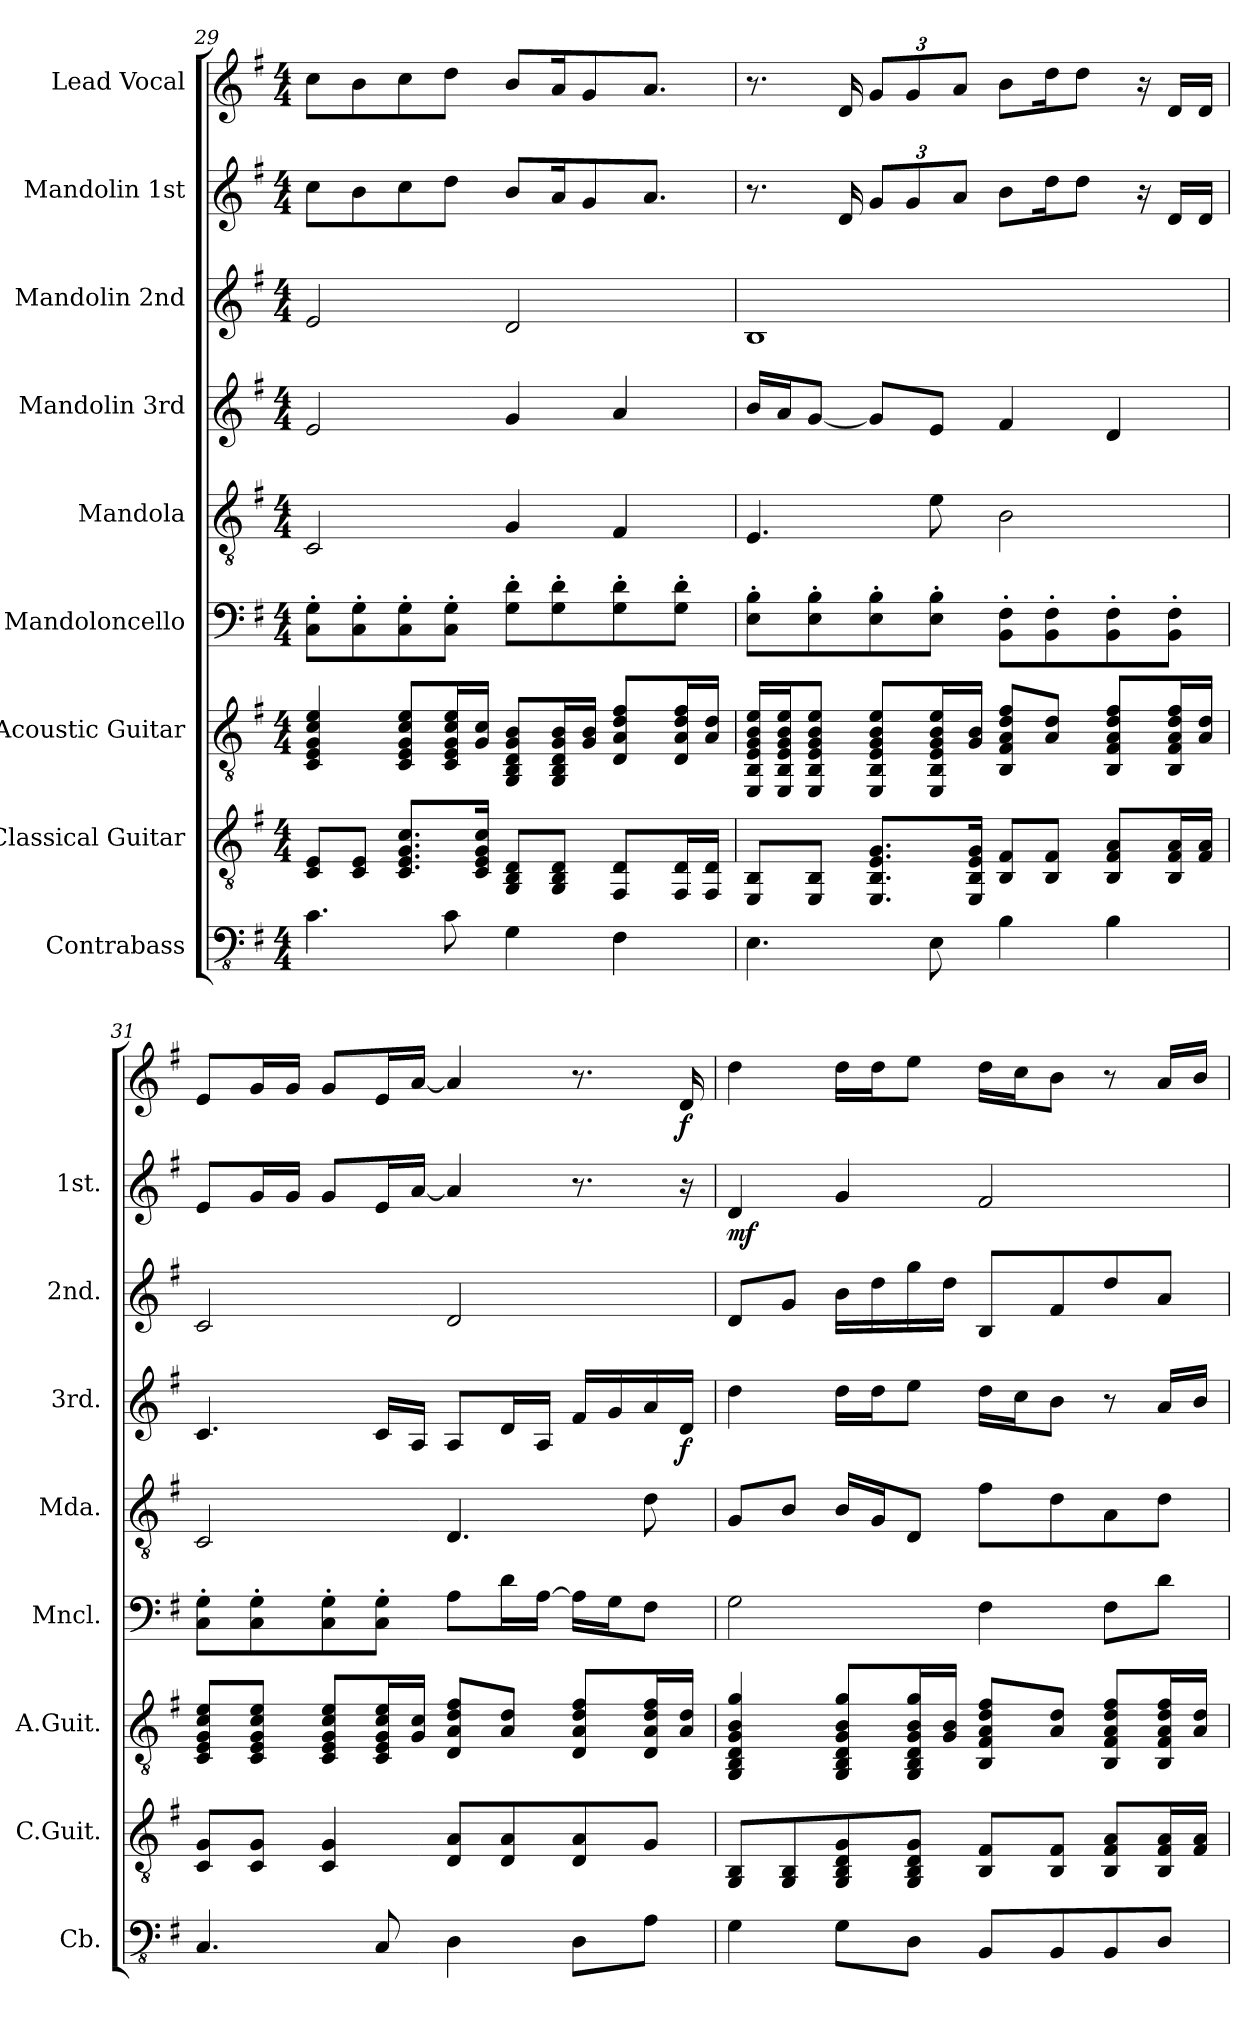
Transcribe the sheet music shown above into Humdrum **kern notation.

**kern	**kern	**kern	**kern	**kern	**kern	**dynam	**kern	**kern	**dynam	**kern	**dynam
*part9	*part8	*part7	*part6	*part5	*part4	*part4	*part3	*part2	*part2	*part1	*part1
*staff9	*staff8	*staff7	*staff6	*staff5	*staff4	*staff4	*staff3	*staff2	*staff2	*staff1	*staff1
*I"Contrabass	*I"Classical Guitar	*I"Acoustic Guitar	*I"Mandoloncello	*I"Mandola	*I"Mandolin 3rd	*	*I"Mandolin 2nd	*I"Mandolin 1st	*	*I"Lead Vocal	*
*I'Cb.	*I'C.Guit.	*I'A.Guit.	*I'Mncl.	*I'Mda.	*I'3rd.	*	*I'2nd.	*I'1st.	*	*	*
*clefFv4	*clefGv2	*clefGv2	*clefF4	*clefGv2	*clefG2	*	*clefG2	*clefG2	*	*clefG2	*
*k[f#]	*k[f#]	*k[f#]	*k[f#]	*k[f#]	*k[f#]	*	*k[f#]	*k[f#]	*	*k[f#]	*
*M4/4	*M4/4	*M4/4	*M4/4	*M4/4	*M4/4	*	*M4/4	*M4/4	*	*M4/4	*
=29	=29	=29	=29	=29	=29	=29	=29	=29	=29	=29	=29
4.C	8C 8EL	4C 4E 4G 4c 4e	8C' 8G'L	2C	2e	.	2e	8ccL	.	8ccL	.
.	8C 8EJ	.	8C' 8G'	.	.	.	.	8b	.	8b	.
.	8.C 8.E 8.G 8.cL	8C 8E 8G 8c 8eL	8C' 8G'	.	.	.	.	8cc	.	8cc	.
8C	.	16C 16E 16G 16c 16eL	8C' 8G'J	.	.	.	.	8ddJ	.	8ddJ	.
.	16C 16E 16G 16cJk	16G 16cJJ	.	.	.	.	.	.	.	.	.
4GG	8GG 8BB 8DL	8GG 8BB 8D 8G 8BL	8G' 8d'L	4G	4g	.	2d	8bL	.	8bL	.
.	8GG 8BB 8DJ	16GG 16BB 16D 16G 16BL	8G' 8d'	.	.	.	.	16aK	.	16aK	.
.	.	16G 16BJJ	.	.	.	.	.	8g	.	8g	.
4FF#	8FF# 8DL	8D 8A 8d 8f#L	8G' 8d'	4F#	4a	.	.	.	.	.	.
.	.	.	.	.	.	.	.	8.aJ	.	8.aJ	.
.	16FF# 16DL	16D 16A 16d 16f#L	8G' 8d'J	.	.	.	.	.	.	.	.
.	16FF# 16DJJ	16A 16dJJ	.	.	.	.	.	.	.	.	.
=30	=30	=30	=30	=30	=30	=30	=30	=30	=30	=30	=30
4.EE	8EE 8BBL	16EE 16BB 16E 16G 16B 16eLL	8E' 8B'L	4.E	16bLL	.	1B	8.r	.	8.r	.
.	.	16EE 16BB 16E 16G 16B 16eJ	.	.	16aJ	.	.	.	.	.	.
.	8EE 8BBJ	8EE 8BB 8E 8G 8B 8eJ	8E' 8B'	.	[8gJ	.	.	.	.	.	.
.	.	.	.	.	.	.	.	16d	.	16d	.
.	8.EE 8.BB 8.E 8.GL	8EE 8BB 8E 8G 8B 8eL	8E' 8B'	.	8gL]	.	.	12gL	.	12gL	.
.	.	.	.	.	.	.	.	12g	.	12g	.
8EE	.	16EE 16BB 16E 16G 16B 16eL	8E' 8B'J	8e	8eJ	.	.	.	.	.	.
.	.	.	.	.	.	.	.	12aJ	.	12aJ	.
.	16EE 16BB 16E 16GJk	16G 16BJJ	.	.	.	.	.	.	.	.	.
4BB	8BB 8F#L	8BB 8F# 8A 8d 8f#L	8BB' 8F#'L	2B	4f#	.	.	8bL	.	8bL	.
.	8BB 8F#J	8A 8dJ	8BB' 8F#'	.	.	.	.	16ddK	.	16ddK	.
.	.	.	.	.	.	.	.	8ddJ	.	8ddJ	.
4BB	8BB 8F# 8AL	8BB 8F# 8A 8d 8f#L	8BB' 8F#'	.	4d	.	.	.	.	.	.
.	.	.	.	.	.	.	.	16r	.	16r	.
.	16BB 16F# 16AL	16BB 16F# 16A 16d 16f#L	8BB' 8F#'J	.	.	.	.	16dLL	.	16dLL	.
.	16F# 16AJJ	16A 16dJJ	.	.	.	.	.	16dJJ	.	16dJJ	.
=31	=31	=31	=31	=31	=31	=31	=31	=31	=31	=31	=31
4.CC	8C 8GL	8C 8E 8G 8c 8eL	8C' 8G'L	2C	4.c	.	2c	8eL	.	8eL	.
.	8C 8GJ	8C 8E 8G 8c 8eJ	8C' 8G'	.	.	.	.	16gL	.	16gL	.
.	.	.	.	.	.	.	.	16gJJ	.	16gJJ	.
.	4C 4G	8C 8E 8G 8c 8eL	8C' 8G'	.	.	.	.	8gL	.	8gL	.
8CC	.	16C 16E 16G 16c 16eL	8C' 8G'J	.	16cLL	.	.	16eL	.	16eL	.
.	.	16G 16cJJ	.	.	16AJJ	.	.	[16aJJ	.	[16aJJ	.
4DD	8D 8AL	8D 8A 8d 8f#L	8AL	4.D	8AL	.	2d	4a]	.	4a]	.
.	8D 8A	8A 8dJ	16dL	.	16dL	.	.	.	.	.	.
.	.	.	[16AJJ	.	16AJJ	.	.	.	.	.	.
8DDL	8D 8A	8D 8A 8d 8f#L	16ALL]	.	16f#LL	.	.	8.r	.	8.r	.
.	.	.	16GJ	.	16g	.	.	.	.	.	.
8AAJ	8GJ	16D 16A 16d 16f#L	8F#J	8d	16a	.	.	.	.	.	.
.	.	16A 16dJJ	.	.	16dJJ	f	.	16r	.	16d	f
=32	=32	=32	=32	=32	=32	=32	=32	=32	=32	=32	=32
4GG	8GG 8BBL	4GG 4BB 4D 4G 4B 4g	2G	8GL	4dd	.	8dL	4d	mf	4dd	.
.	8GG 8BB	.	.	8BJ	.	.	8gJ	.	.	.	.
8GGL	8GG 8BB 8D 8G	8GG 8BB 8D 8G 8B 8gL	.	16BLL	16ddLL	.	16bLL	4g	.	16ddLL	.
.	.	.	.	16GJ	16ddJ	.	16dd	.	.	16ddJ	.
8DDJ	8GG 8BB 8D 8GJ	16GG 16BB 16D 16G 16B 16gL	.	8DJ	8eeJ	.	16gg	.	.	8eeJ	.
.	.	16G 16BJJ	.	.	.	.	16ddJJ	.	.	.	.
8BBBL	8BB 8F#L	8BB 8F# 8A 8d 8f#L	4F#	8f#L	16ddLL	.	8BL	2f#	.	16ddLL	.
.	.	.	.	.	16ccJ	.	.	.	.	16ccJ	.
8BBB	8BB 8F#J	8A 8dJ	.	8d	8bJ	.	8f#	.	.	8bJ	.
8BBB	8BB 8F# 8AL	8BB 8F# 8A 8d 8f#L	8F#L	8A	8r	.	8dd	.	.	8r	.
8DDJ	16BB 16F# 16AL	16BB 16F# 16A 16d 16f#L	8dJ	8dJ	16aLL	.	8aJ	.	.	16aLL	.
.	16F# 16AJJ	16A 16dJJ	.	.	16bJJ	.	.	.	.	16bJJ	.
=	=	=	=	=	=	=	=	=	=	=	=
*-	*-	*-	*-	*-	*-	*-	*-	*-	*-	*-	*-
